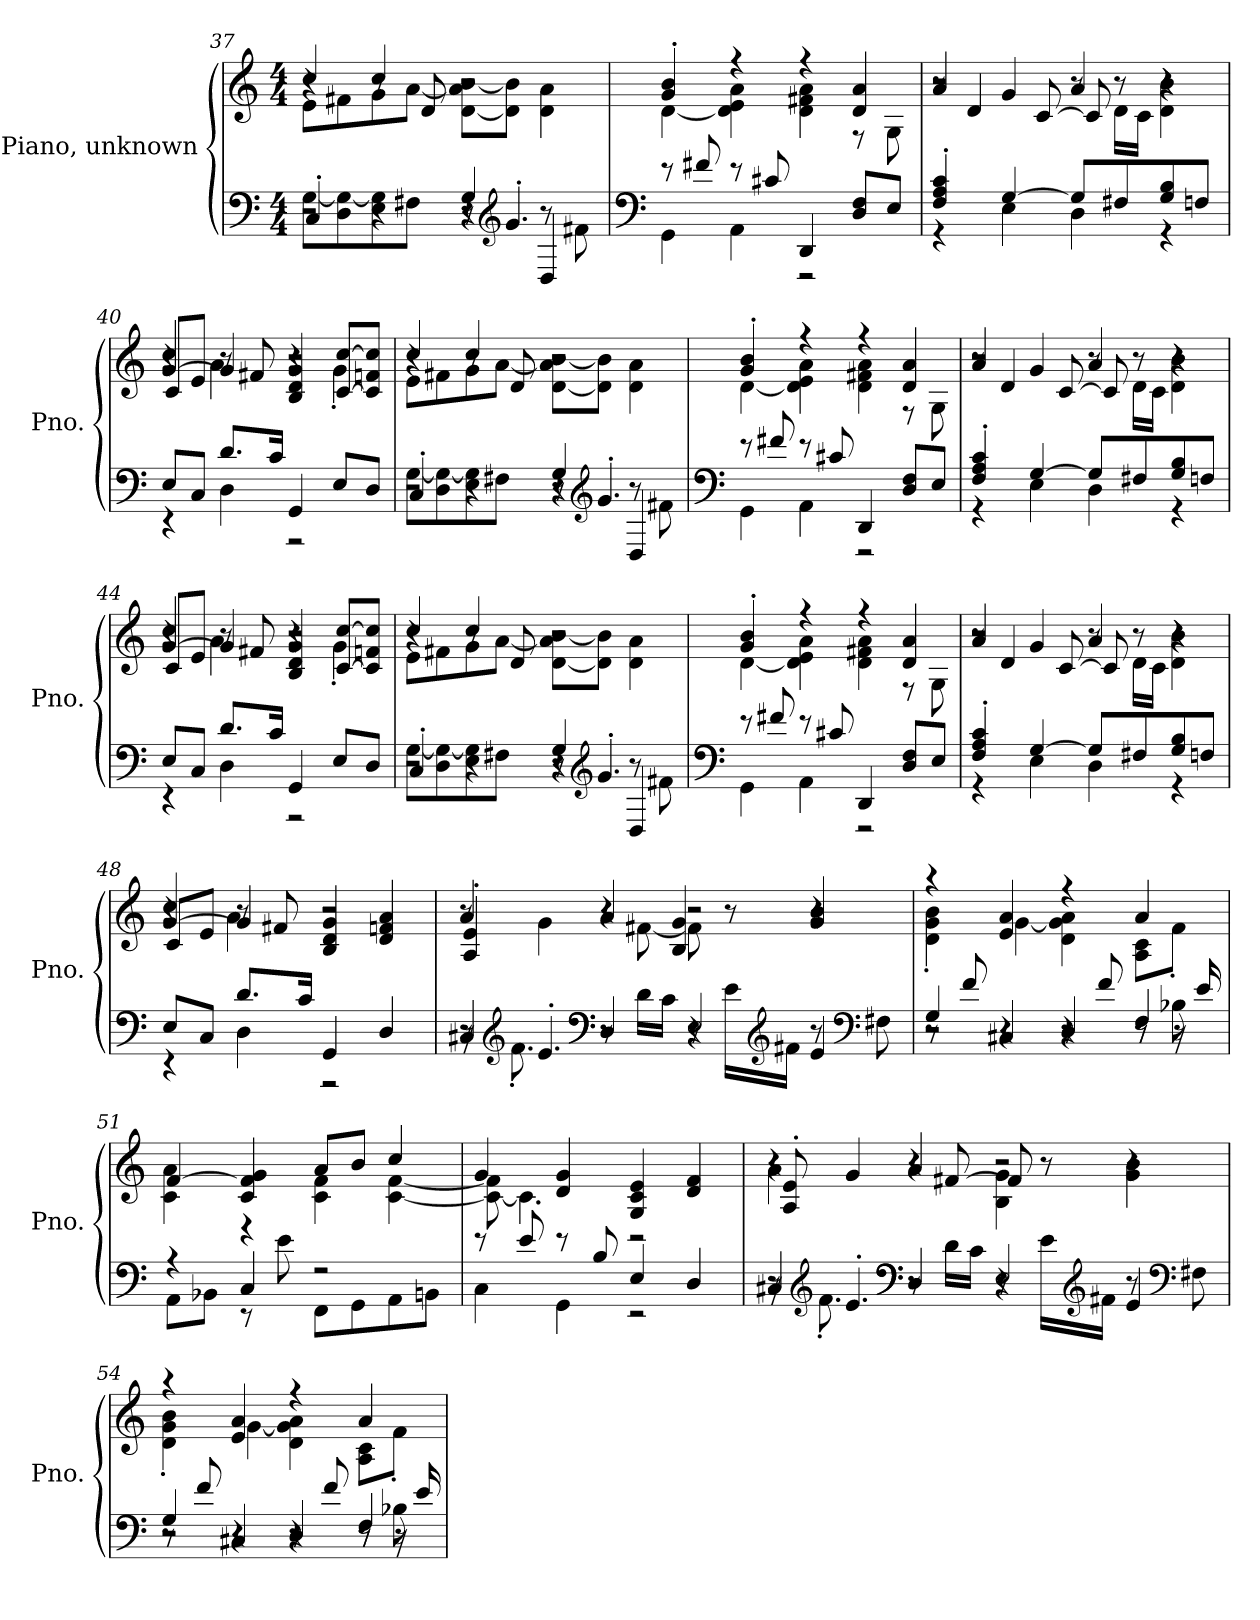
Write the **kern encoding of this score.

**kern	**kern
*part1	*part1
*staff2	*staff1
*I"Piano, unknown	*
*I'Pno.	*
*clefF4	*clefG2
*k[]	*k[]
*M4/4	*M4/4
=37	=37
*^	*^
*	*^	*	*^
2r	[8G\L	4C'/	4cc/	8e\L	4r
.	8D\ 8G\_	.	.	8f#X\	.
.	8E\ 8G\]	4r	4cc/	8g\	8r
.	8F#X\J	.	.	[8a\J	8d/
8r	4r	4G/	2r	[8d\ 8a\] [8b\L	2r
*clefG2	*	*	*	*	*
4.g'/	.	.	.	8d\] 8b\]J	.
.	8r	4D/	.	4d\ 4a\	.
.	8f#X\	.	.	.	.
*v	*v	*v	*	*	*
*	*v	*v	*v
!!LO:PB:g=z
=38	=38
*clefF4	*
*^	*^
8r	4GG\	4g/' 4b/'	[4d\
8f#X/	.	.	.
8r	4AA\	4r	4d\] 4e\ 4a\
8c#X/	.	.	.
4DD/	2r	4r	4d\ 4f#X\ 4a\
8D/ 8F/L	.	4d/ 4a/	8r
8E/J	.	.	8G\
=39	=39	=39	=39
*	*	*	*^
4F/' 4A/' 4c/'	4r	4a/	2r	8r
.	.	.	.	4d/
[4G/	4E\	4g/	.	.
.	.	.	.	[8c/
8G/L]	4D\	4a/	8r	8c/]
8F#X/	.	.	16d\LL	8r
.	.	.	16c\JJ	.
8G/ 8B/	4r	4r	4d\ 4b\	4r
8Fn/J	.	.	.	.
=40	=40	=40	=40	=40
8E/L	4r	[4g/ 4cc/	4r	8c/L
8C/J	.	.	.	8e/J
8.d/L	4D\	4g/]	4a\	8r
.	.	.	.	8f#X/
16c/Jk	.	.	.	.
4GG/	2r	2r	4r	4B/ 4d/ 4g/
8E/L	.	.	4g'\	[8c/ [8cc/L
8D/J	.	.	.	8c/] 8fn/ 8cc/]J
!!LO:LB:g=z	!!	!!
=41	=41	=41	=41	=41
*	*^	*	*	*
2r	[8G\L	4C'/	4cc/	8e\L	4r
.	8D\ 8G\_	.	.	8f#X\	.
.	8E\ 8G\]	4r	4cc/	8g\	8r
.	8F#X\J	.	.	[8a\J	8d/
8r	4r	4G/	2r	[8d\ 8a\] [8b\L	2r
*clefG2	*	*	*	*	*
4.g'/	.	.	.	8d\] 8b\]J	.
.	8r	4D/	.	4d\ 4a\	.
.	8f#X\	.	.	.	.
*v	*v	*v	*	*	*
*	*v	*v	*v
=42	=42
*clefF4	*
*^	*^
8r	4GG\	4g/' 4b/'	[4d\
8f#X/	.	.	.
8r	4AA\	4r	4d\] 4e\ 4a\
8c#X/	.	.	.
4DD/	2r	4r	4d\ 4f#X\ 4a\
8D/ 8F/L	.	4d/ 4a/	8r
8E/J	.	.	8G\
=43	=43	=43	=43
*	*	*	*^
4F/' 4A/' 4c/'	4r	4a/	2r	8r
.	.	.	.	4d/
[4G/	4E\	4g/	.	.
.	.	.	.	[8c/
8G/L]	4D\	4a/	8r	8c/]
8F#X/	.	.	16d\LL	8r
.	.	.	16c\JJ	.
8G/ 8B/	4r	4r	4d\ 4b\	4r
8Fn/J	.	.	.	.
!!LO:LB:g=z	!!	!!
=44	=44	=44	=44	=44
8E/L	4r	[4g/ 4cc/	4r	8c/L
8C/J	.	.	.	8e/J
8.d/L	4D\	4g/]	4a\	8r
.	.	.	.	8f#X/
16c/Jk	.	.	.	.
4GG/	2r	2r	4r	4B/ 4d/ 4g/
8E/L	.	.	4g'\	[8c/ [8cc/L
8D/J	.	.	.	8c/] 8fn/ 8cc/]J
=45	=45	=45	=45	=45
*	*^	*	*	*
2r	[8G\L	4C'/	4cc/	8e\L	4r
.	8D\ 8G\_	.	.	8f#X\	.
.	8E\ 8G\]	4r	4cc/	8g\	8r
.	8F#X\J	.	.	[8a\J	8d/
8r	4r	4G/	2r	[8d\ 8a\] [8b\L	2r
*clefG2	*	*	*	*	*
4.g'/	.	.	.	8d\] 8b\]J	.
.	8r	4D/	.	4d\ 4a\	.
.	8f#X\	.	.	.	.
*v	*v	*v	*	*	*
*	*v	*v	*v
=46	=46
*clefF4	*
*^	*^
8r	4GG\	4g/' 4b/'	[4d\
8f#X/	.	.	.
8r	4AA\	4r	4d\] 4e\ 4a\
8c#X/	.	.	.
4DD/	2r	4r	4d\ 4f#X\ 4a\
8D/ 8F/L	.	4d/ 4a/	8r
8E/J	.	.	8G\
!!LO:LB:g=z
=47	=47	=47	=47
*	*	*	*^
4F/' 4A/' 4c/'	4r	4a/	2r	8r
.	.	.	.	4d/
[4G/	4E\	4g/	.	.
.	.	.	.	[8c/
8G/L]	4D\	4a/	8r	8c/]
8F#X/	.	.	16d\LL	8r
.	.	.	16c\JJ	.
8G/ 8B/	4r	4r	4d\ 4b\	4r
8Fn/J	.	.	.	.
=48	=48	=48	=48	=48
8E/L	4r	[4g/ 4cc/	4r	8c/L
8C/J	.	.	.	8e/J
8.d/L	4D\	4g/]	4a\	8r
.	.	.	.	8f#X/
16c/Jk	.	.	.	.
4GG/	2r	2r	2r	4B/ 4d/ 4g/
4D/	.	.	.	4d/ 4fn/ 4a/
=49	=49	=49	=49	=49
*	*^	*	*	*
8r	16r	4C#X/	4a/	8r	4A/' 4e/'
*clefG2	*	*	*	*	*
.	8.f'\	.	.	.	.
4.e'/	.	.	.	4g\	.
*clefF4	*	*	*	*	*
.	8r	4D/	4a/	.	4r
.	16d\LL	.	.	[8f#X\	.
.	16c\JJ	.	.	.	.
4r	8r	2E/	2r	8f#\]	4B/ 4g/
.	16e\LL	.	.	8r	.
*clefG2	*	*	*	*	*
.	16f#X\JJ	.	.	.	.
4e/	8r	.	.	4r	4g/ 4b/
*clefF4	*	*	*	*	*
.	8F#X\	.	.	.	.
*	*	*	*	*v	*v
!!LO:LB:g=z
=50	=50	=50	=50	=50
8r	2r	4G/	4r	4d\' 4g\' 4b\'
8f/	.	.	.	.
4C#X/	.	4r	4e/ 4a/	[4g\
8r	4r	4D/	4r	4d\ 4g\] 4a\
8f/	.	.	.	.
8r	8r	4F/	4a/	8A\ 8c\L
16r	8B-X\	.	.	8f'\J
16e/	.	.	.	.
*	*v	*v	*	*
=51	=51	=51	=51
4r	8AA\L	[4f/	4c\ 4a\
.	8BB-X\J	.	.
4C/	8r	4c/ 4f/] 4g/	4r
.	8e\	.	.
2r	8FF\L	8a/L	4c\ 4f\
.	8GG\	8b/J	.
.	8AA\	4cc/	[4c\ [4f\
.	8BBn\J	.	.
=52	=52	=52	=52
8r	4C\	4g/	8c\_ 8f\]
8e/	.	.	4.c\]
8r	4GG\	4d/ 4g/	.
8B/	.	.	.
4E/	2r	4G/ 4c/ 4e/	2r
4D/	.	4d/ 4f/	.
!!LO:LB:g=z
=53	=53	=53	=53
*	*^	*	*^
8r	16r	4C#X/	4r	4a\	8A/' 8e/'
*clefG2	*	*	*	*	*
.	8.f'\	.	.	.	.
4.e'/	.	.	.	.	4g/
*clefF4	*	*	*	*	*
.	8r	4D/	4a/	4r	.
.	16d\LL	.	.	.	[8f#X/
.	16c\JJ	.	.	.	.
4r	8r	2E/	2r	4B\ 4g\	8f#/]
.	16e\LL	.	.	.	8r
*clefG2	*	*	*	*	*
.	16f#X\JJ	.	.	.	.
4e/	8r	.	.	4g\ 4b\	4r
*clefF4	*	*	*	*	*
.	8F#X\	.	.	.	.
*	*	*	*	*v	*v
=54	=54	=54	=54	=54
8r	2r	4G/	4r	4d\' 4g\' 4b\'
8f/	.	.	.	.
4C#X/	.	4r	4e/ 4a/	[4g\
8r	4r	4D/	4r	4d\ 4g\] 4a\
8f/	.	.	.	.
8r	8r	4F/	4a/	8A\ 8c\L
16r	8B-X\	.	.	8f'\J
16e/	.	.	.	.
*v	*v	*v	*	*
*	*v	*v
=	=
*-	*-
